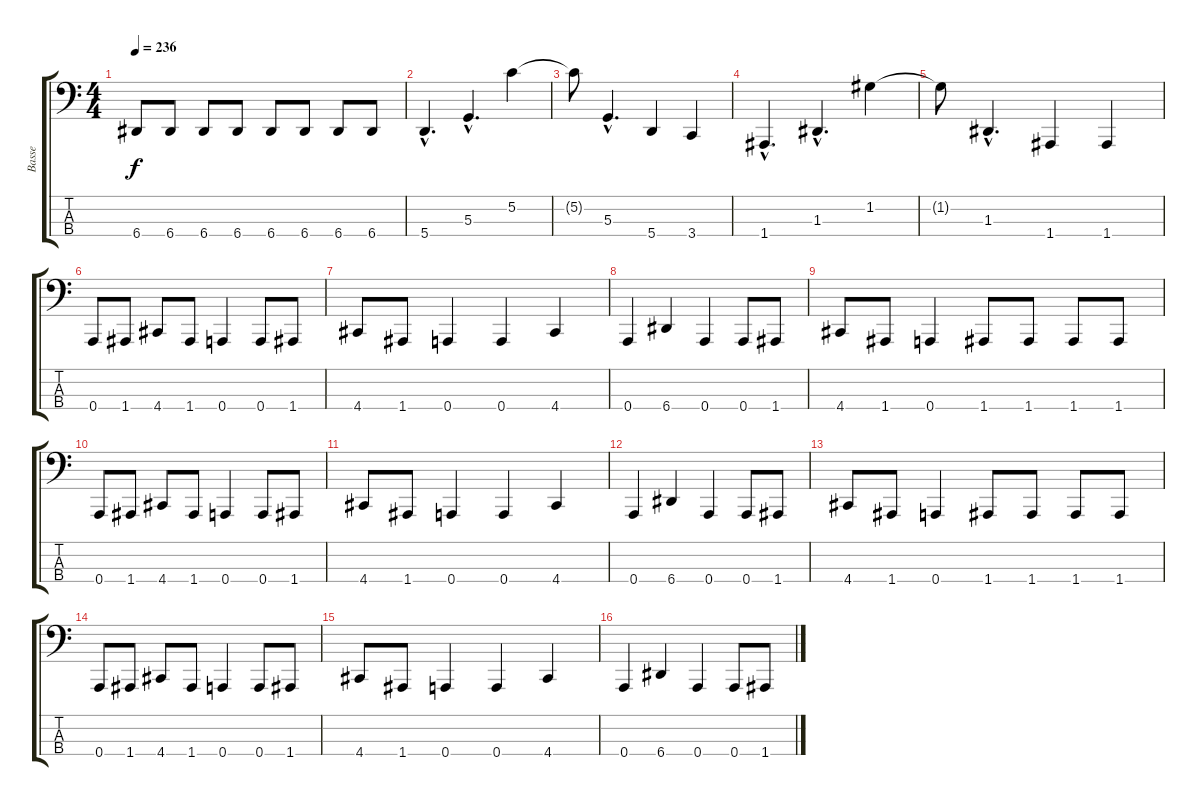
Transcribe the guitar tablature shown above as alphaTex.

\track ("Basse" "Basse") {instrument slapbass2}
\staff {score tabs}
\tuning (C2 G2 D1 A0) {hide}
\ts (4 4)
\tempo 236
\clef f4
\ks c
6.4.8{dy f} 6.4.8 6.4.8 6.4.8 6.4.8 6.4.8 6.4.8 6.4.8 |
5.4{hac}.4{d} 5.3{hac}.4{d} 5.2.4 |
5.2{t}.8 5.3{hac}.4{d} 5.4.4 3.4.4 |
1.4{hac}.4{d} 1.3{hac}.4{d} 1.2.4 |
1.2{t}.8 1.3{hac}.4{d} 1.4.4 1.4.4 |
0.4.8 1.4.8 4.4.8 1.4.8 0.4.4 0.4.8 1.4.8 |
4.4.8 1.4.8 0.4.4 0.4.4 4.4.4 |
0.4.4 6.4.4 0.4.4 0.4.8 1.4.8 |
4.4.8 1.4.8 0.4.4 1.4.8 1.4.8 1.4.8 1.4.8 |
0.4.8 1.4.8 4.4.8 1.4.8 0.4.4 0.4.8 1.4.8 |
4.4.8 1.4.8 0.4.4 0.4.4 4.4.4 |
0.4.4 6.4.4 0.4.4 0.4.8 1.4.8 |
4.4.8 1.4.8 0.4.4 1.4.8 1.4.8 1.4.8 1.4.8 |
0.4.8 1.4.8 4.4.8 1.4.8 0.4.4 0.4.8 1.4.8 |
4.4.8 1.4.8 0.4.4 0.4.4 4.4.4 |
0.4.4 6.4.4 0.4.4 0.4.8 1.4.8
